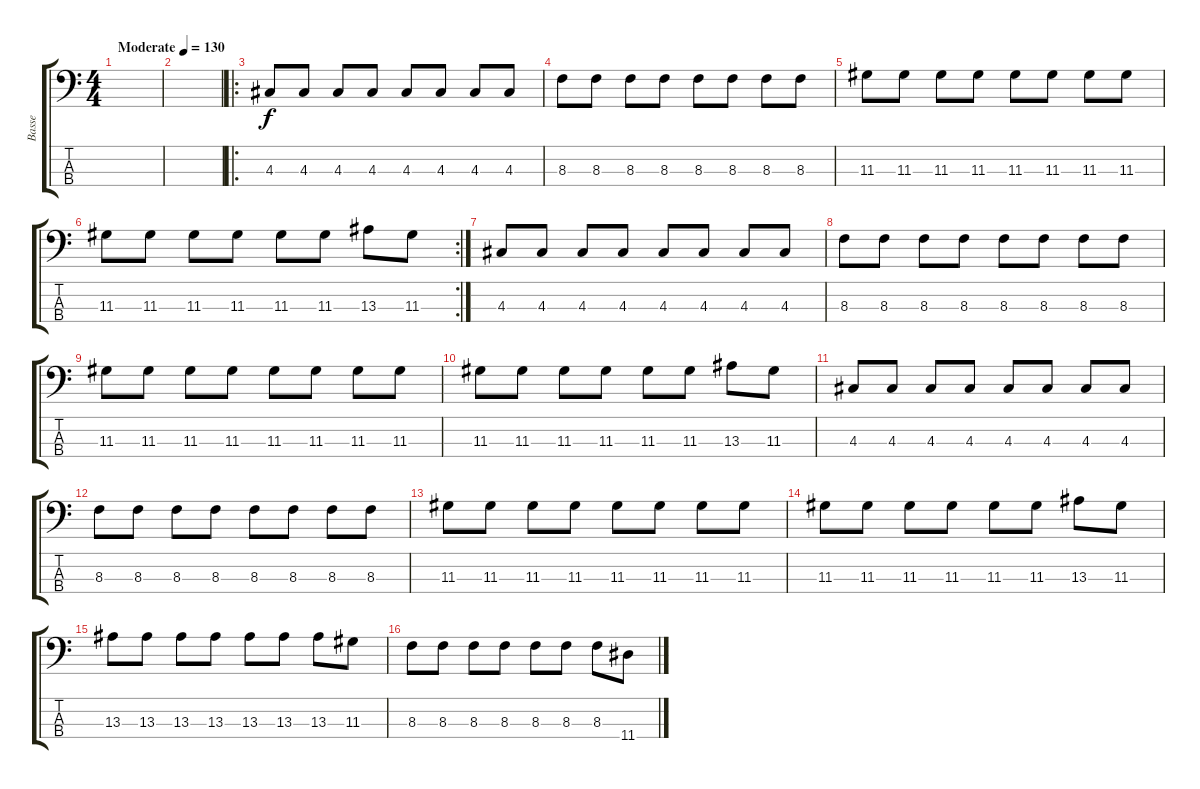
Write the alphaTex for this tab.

\track ("Basse" "Basse") {instrument electricbassfinger}
\staff {score tabs}
\tuning (G2 D2 A1 E1) {hide}
\ts (4 4)
\tempo (130 "Moderate")
\clef f4
\ks c
|
|
\ro
4.3.8 4.3.8 4.3.8 4.3.8 4.3.8 4.3.8 4.3.8 4.3.8 |
8.3.8 8.3.8 8.3.8 8.3.8 8.3.8 8.3.8 8.3.8 8.3.8 |
11.3.8 11.3.8 11.3.8 11.3.8 11.3.8 11.3.8 11.3.8 11.3.8 |
\rc 2
11.3.8 11.3.8 11.3.8 11.3.8 11.3.8 11.3.8 13.3.8 11.3.8 |
4.3.8 4.3.8 4.3.8 4.3.8 4.3.8 4.3.8 4.3.8 4.3.8 |
8.3.8 8.3.8 8.3.8 8.3.8 8.3.8 8.3.8 8.3.8 8.3.8 |
11.3.8 11.3.8 11.3.8 11.3.8 11.3.8 11.3.8 11.3.8 11.3.8 |
11.3.8 11.3.8 11.3.8 11.3.8 11.3.8 11.3.8 13.3.8 11.3.8 |
4.3.8 4.3.8 4.3.8 4.3.8 4.3.8 4.3.8 4.3.8 4.3.8 |
8.3.8 8.3.8 8.3.8 8.3.8 8.3.8 8.3.8 8.3.8 8.3.8 |
11.3.8 11.3.8 11.3.8 11.3.8 11.3.8 11.3.8 11.3.8 11.3.8 |
11.3.8 11.3.8 11.3.8 11.3.8 11.3.8 11.3.8 13.3.8 11.3.8 |
13.3.8 13.3.8 13.3.8 13.3.8 13.3.8 13.3.8 13.3.8 11.3.8 |
8.3.8 8.3.8 8.3.8 8.3.8 8.3.8 8.3.8 8.3.8 11.4.8
